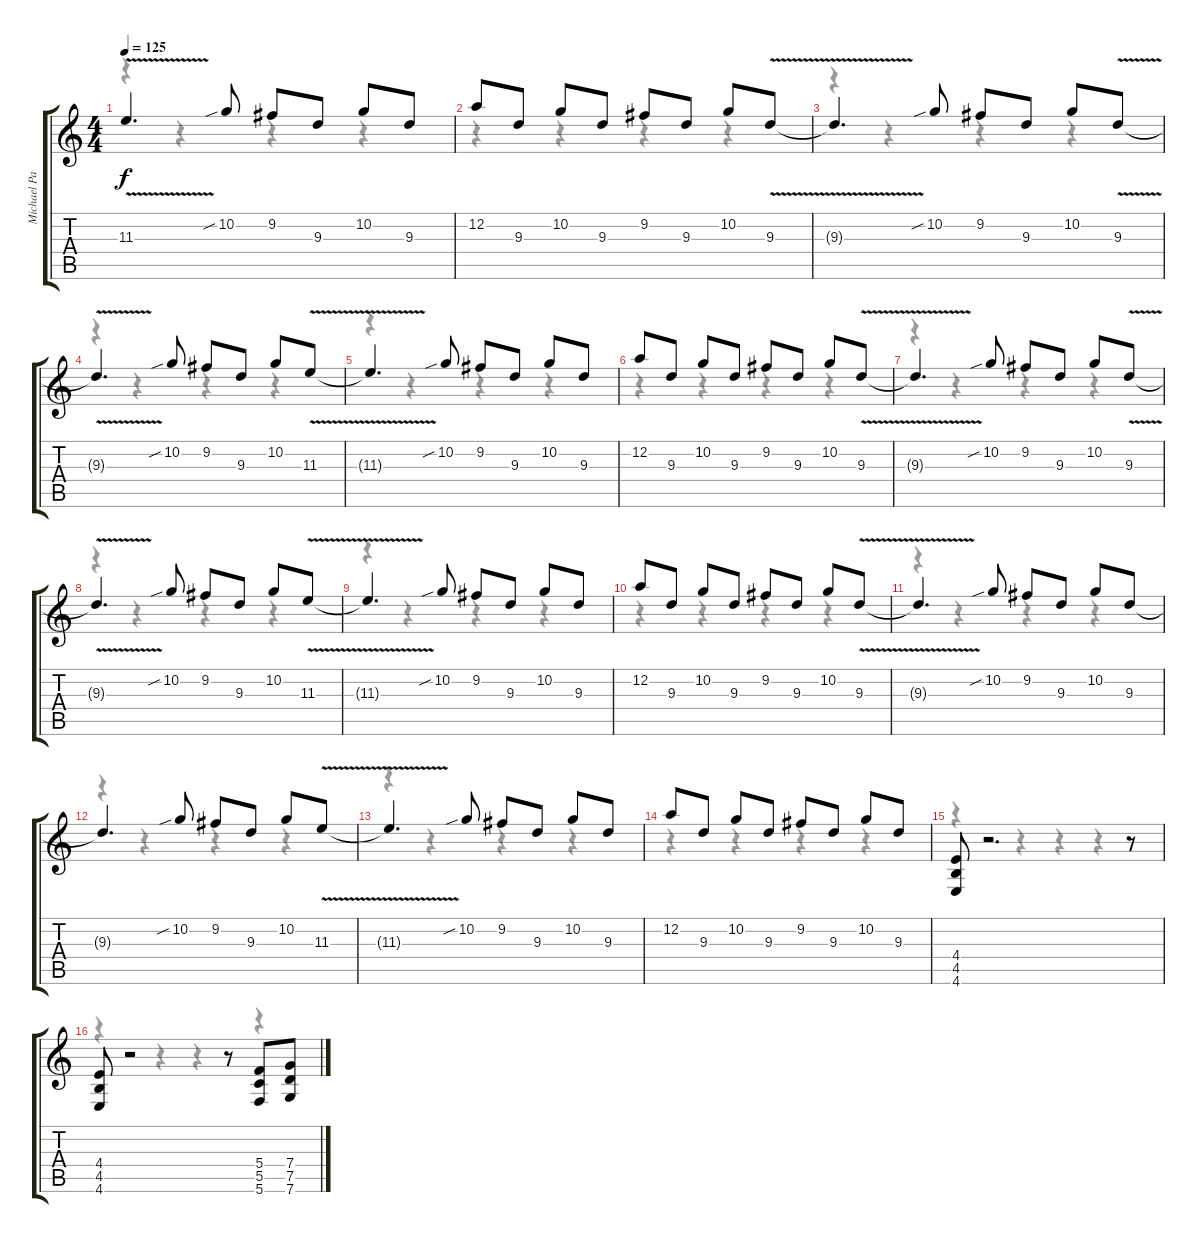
\track ("Michael Padge" "Michael Pa") {instrument distortionguitar}
\staff {score tabs}
\tuning (D4 A3 F3 C3 G2 C2) {hide}
\voice
\ts (4 4)
\tempo 125
\clef g2
\ks c
11.3{v t}.4{d dy f} 10.2{sib}.8 9.2.8 9.3.8 10.2.8 9.3.8 |
12.2.8 9.3.8 10.2.8 9.3.8 9.2.8 9.3.8 10.2.8 9.3{v}.8 |
9.3{v t}.4{d} 10.2{sib}.8 9.2.8 9.3.8 10.2.8 9.3{v}.8 |
9.3{v t}.4{d} 10.2{sib}.8 9.2.8 9.3.8 10.2.8 11.3{v}.8 |
11.3{v t}.4{d} 10.2{sib}.8 9.2.8 9.3.8 10.2.8 9.3.8 |
12.2.8 9.3.8 10.2.8 9.3.8 9.2.8 9.3.8 10.2.8 9.3{v}.8 |
9.3{v t}.4{d} 10.2{sib}.8 9.2.8 9.3.8 10.2.8 9.3{v}.8 |
9.3{v t}.4{d} 10.2{sib}.8 9.2.8 9.3.8 10.2.8 11.3{v}.8 |
11.3{v t}.4{d} 10.2{sib}.8 9.2.8 9.3.8 10.2.8 9.3.8 |
12.2.8 9.3.8 10.2.8 9.3.8 9.2.8 9.3.8 10.2.8 9.3{v}.8 |
9.3{v t}.4{d} 10.2{sib}.8 9.2.8 9.3.8 10.2.8 9.3.8 |
9.3{t}.4{d} 10.2{sib}.8 9.2.8 9.3.8 10.2.8 11.3{v}.8 |
11.3{v t}.4{d} 10.2{sib}.8 9.2.8 9.3.8 10.2.8 9.3.8 |
12.2.8 9.3.8 10.2.8 9.3.8 9.2.8 9.3.8 10.2.8 9.3.8 |
(4.4 4.5 4.6).8 r.2{d} r.8 |
(4.4 4.5 4.6).8 r.2 r.8 (5.4 5.5 5.6).8 (7.4 7.5 7.6).8
\voice
\clef g2
\ottava regular
\simile none
\ks c
r.4{dy f} r.4 r.4 r.4 |
r.4 r.4 r.4 r.4 |
r.4 r.4 r.4 r.4 |
r.4 r.4 r.4 r.4 |
r.4 r.4 r.4 r.4 |
r.4 r.4 r.4 r.4 |
r.4 r.4 r.4 r.4 |
r.4 r.4 r.4 r.4 |
r.4 r.4 r.4 r.4 |
r.4 r.4 r.4 r.4 |
r.4 r.4 r.4 r.4 |
r.4 r.4 r.4 r.4 |
r.4 r.4 r.4 r.4 |
r.4 r.4 r.4 r.4 |
r.4 r.4 r.4 r.4 |
r.4 r.4 r.4 r.4
